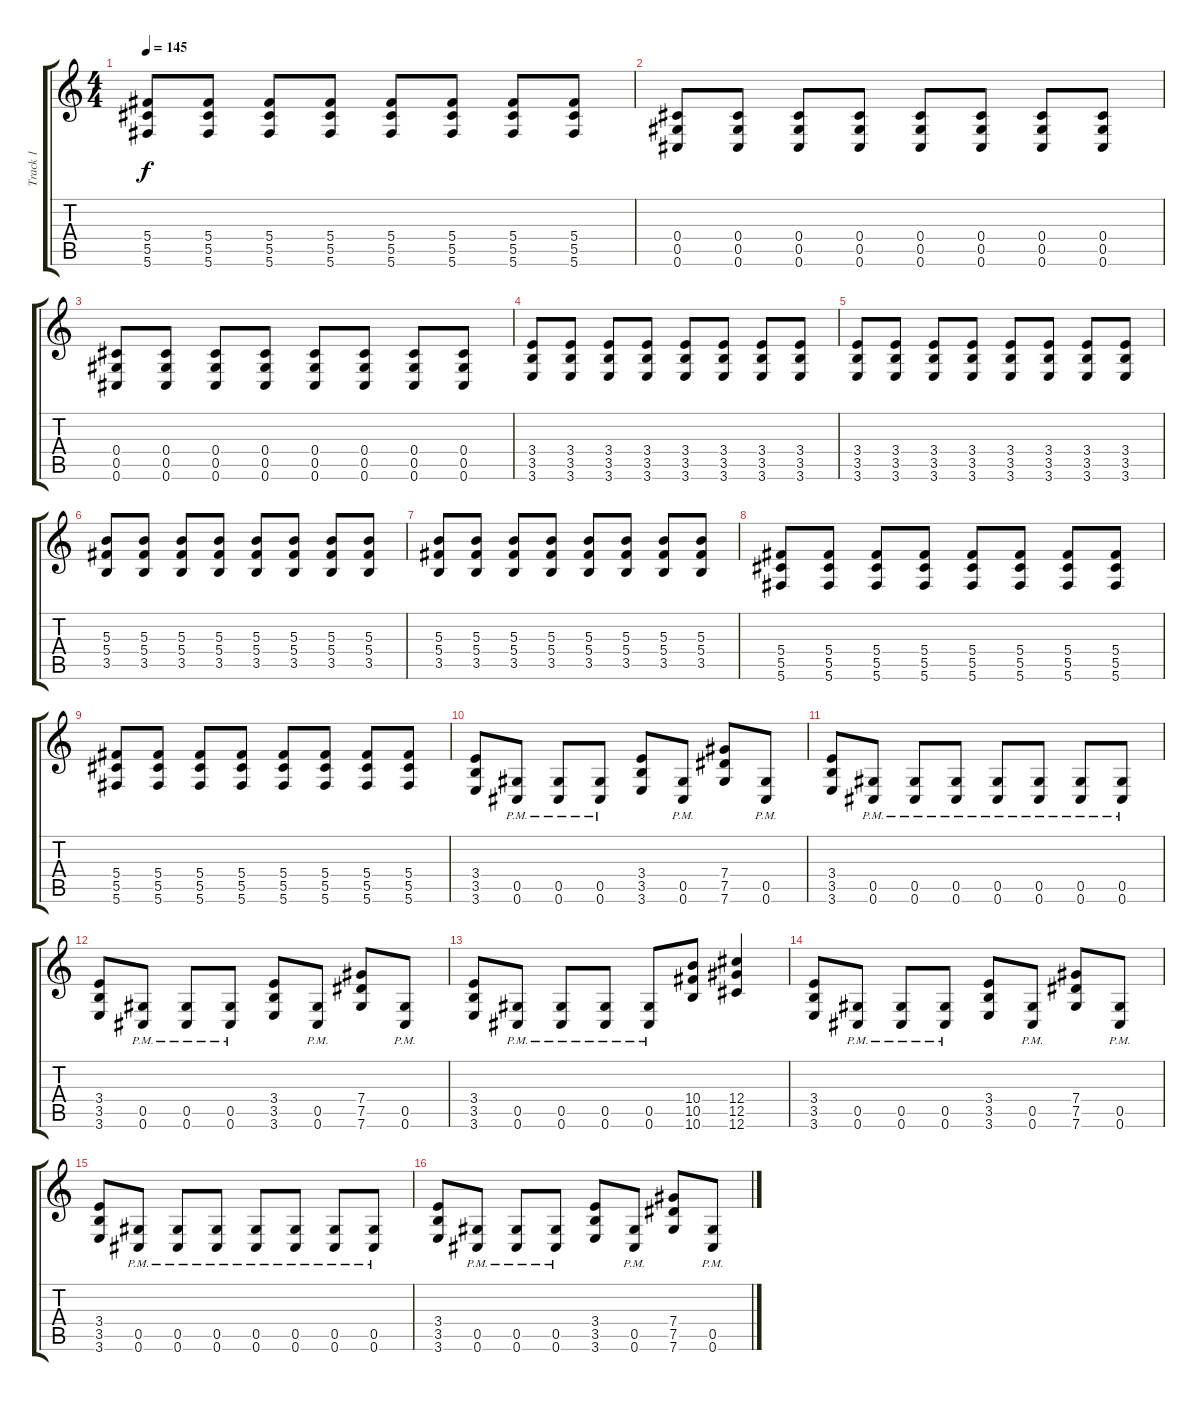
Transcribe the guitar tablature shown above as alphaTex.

\track ("Track 1" "Track 1") {instrument distortionguitar}
\staff {score tabs}
\tuning (Eb4 Bb3 Gb3 Db3 Ab2 Db2) {hide}
\ts (4 4)
\tempo 145
\clef g2
\ks c
(5.4 5.5 5.6).8{dy f} (5.4 5.5 5.6).8 (5.4 5.5 5.6).8 (5.4 5.5 5.6).8 (5.4 5.5 5.6).8 (5.4 5.5 5.6).8 (5.4 5.5 5.6).8 (5.4 5.5 5.6).8 |
(0.4 0.5 0.6).8 (0.4 0.5 0.6).8 (0.4 0.5 0.6).8 (0.4 0.5 0.6).8 (0.4 0.5 0.6).8 (0.4 0.5 0.6).8 (0.4 0.5 0.6).8 (0.4 0.5 0.6).8 |
(0.4 0.5 0.6).8 (0.4 0.5 0.6).8 (0.4 0.5 0.6).8 (0.4 0.5 0.6).8 (0.4 0.5 0.6).8 (0.4 0.5 0.6).8 (0.4 0.5 0.6).8 (0.4 0.5 0.6).8 |
(3.4 3.5 3.6).8 (3.4 3.5 3.6).8 (3.4 3.5 3.6).8 (3.4 3.5 3.6).8 (3.4 3.5 3.6).8 (3.4 3.5 3.6).8 (3.4 3.5 3.6).8 (3.4 3.5 3.6).8 |
(3.4 3.5 3.6).8 (3.4 3.5 3.6).8 (3.4 3.5 3.6).8 (3.4 3.5 3.6).8 (3.4 3.5 3.6).8 (3.4 3.5 3.6).8 (3.4 3.5 3.6).8 (3.4 3.5 3.6).8 |
(5.3 5.4 3.5).8 (5.3 5.4 3.5).8 (5.3 5.4 3.5).8 (5.3 5.4 3.5).8 (5.3 5.4 3.5).8 (5.3 5.4 3.5).8 (5.3 5.4 3.5).8 (5.3 5.4 3.5).8 |
(5.3 5.4 3.5).8 (5.3 5.4 3.5).8 (5.3 5.4 3.5).8 (5.3 5.4 3.5).8 (5.3 5.4 3.5).8 (5.3 5.4 3.5).8 (5.3 5.4 3.5).8 (5.3 5.4 3.5).8 |
(5.4 5.5 5.6).8 (5.4 5.5 5.6).8 (5.4 5.5 5.6).8 (5.4 5.5 5.6).8 (5.4 5.5 5.6).8 (5.4 5.5 5.6).8 (5.4 5.5 5.6).8 (5.4 5.5 5.6).8 |
(5.4 5.5 5.6).8 (5.4 5.5 5.6).8 (5.4 5.5 5.6).8 (5.4 5.5 5.6).8 (5.4 5.5 5.6).8 (5.4 5.5 5.6).8 (5.4 5.5 5.6).8 (5.4 5.5 5.6).8 |
(3.4 3.5 3.6).8 (0.5{pm} 0.6{pm}).8 (0.5{pm} 0.6{pm}).8 (0.5{pm} 0.6{pm}).8 (3.4 3.5 3.6).8 (0.5{pm} 0.6{pm}).8 (7.4 7.5 7.6).8 (0.5{pm} 0.6{pm}).8 |
(3.4 3.5 3.6).8 (0.5{pm} 0.6{pm}).8 (0.5{pm} 0.6{pm}).8 (0.5{pm} 0.6{pm}).8 (0.5{pm} 0.6{pm}).8 (0.5{pm} 0.6{pm}).8 (0.5{pm} 0.6{pm}).8 (0.5{pm} 0.6{pm}).8 |
(3.4 3.5 3.6).8 (0.5{pm} 0.6{pm}).8 (0.5{pm} 0.6{pm}).8 (0.5{pm} 0.6{pm}).8 (3.4 3.5 3.6).8 (0.5{pm} 0.6{pm}).8 (7.4 7.5 7.6).8 (0.5{pm} 0.6{pm}).8 |
(3.4 3.5 3.6).8 (0.5{pm} 0.6{pm}).8 (0.5{pm} 0.6{pm}).8 (0.5{pm} 0.6{pm}).8 (0.5{pm} 0.6{pm}).8 (10.4 10.5 10.6).8 (12.4 12.5 12.6).4 |
(3.4 3.5 3.6).8 (0.5{pm} 0.6{pm}).8 (0.5{pm} 0.6{pm}).8 (0.5{pm} 0.6{pm}).8 (3.4 3.5 3.6).8 (0.5{pm} 0.6{pm}).8 (7.4 7.5 7.6).8 (0.5{pm} 0.6{pm}).8 |
(3.4 3.5 3.6).8 (0.5{pm} 0.6{pm}).8 (0.5{pm} 0.6{pm}).8 (0.5{pm} 0.6{pm}).8 (0.5{pm} 0.6{pm}).8 (0.5{pm} 0.6{pm}).8 (0.5{pm} 0.6{pm}).8 (0.5{pm} 0.6{pm}).8 |
(3.4 3.5 3.6).8 (0.5{pm} 0.6{pm}).8 (0.5{pm} 0.6{pm}).8 (0.5{pm} 0.6{pm}).8 (3.4 3.5 3.6).8 (0.5{pm} 0.6{pm}).8 (7.4 7.5 7.6).8 (0.5{pm} 0.6{pm}).8
